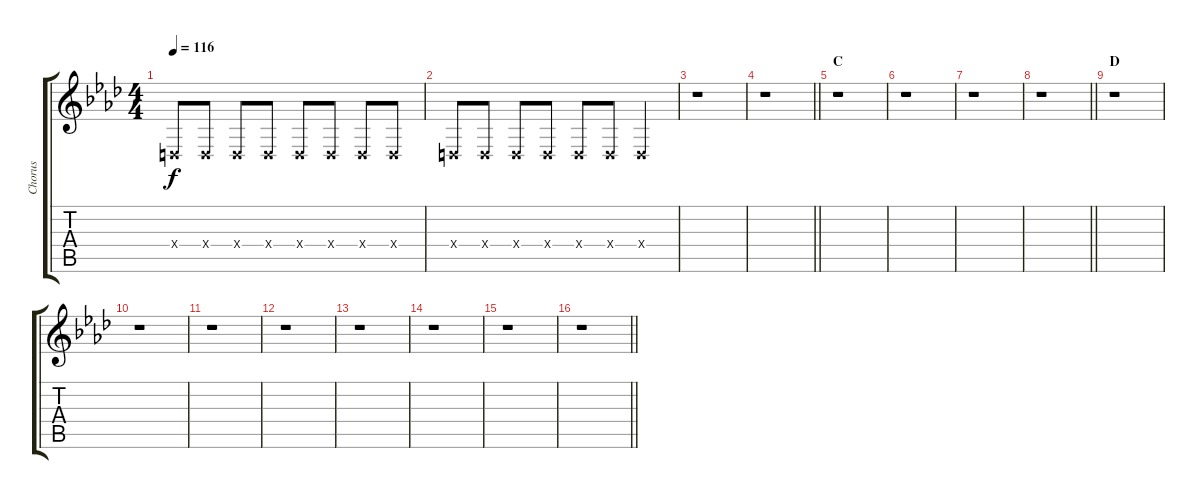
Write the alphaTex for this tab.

\track ("Chorus" "Chorus") {instrument voiceoohs}
\staff {score tabs}
\tuning (Eb4 Bb3 Gb3 Db3 Ab2 Eb2) {hide}
\ts (4 4)
\tempo 116
\clef g2
\ks ab
1.4{x}.8{dy f} 1.4{x}.8 1.4{x}.8 1.4{x}.8 1.4{x}.8 1.4{x}.8 1.4{x}.8 1.4{x}.8 |
1.4{x}.8 1.4{x}.8 1.4{x}.8 1.4{x}.8 1.4{x}.8 1.4{x}.8 1.4{x}.4 |
r.1 |
\barLineRight lightlight
r.1 |
\section ("" "C")
r.1 |
r.1 |
r.1 |
\barLineRight lightlight
r.1 |
\section ("" "D")
r.1 |
r.1 |
r.1 |
r.1 |
r.1 |
r.1 |
r.1 |
\barLineRight lightlight
r.1
